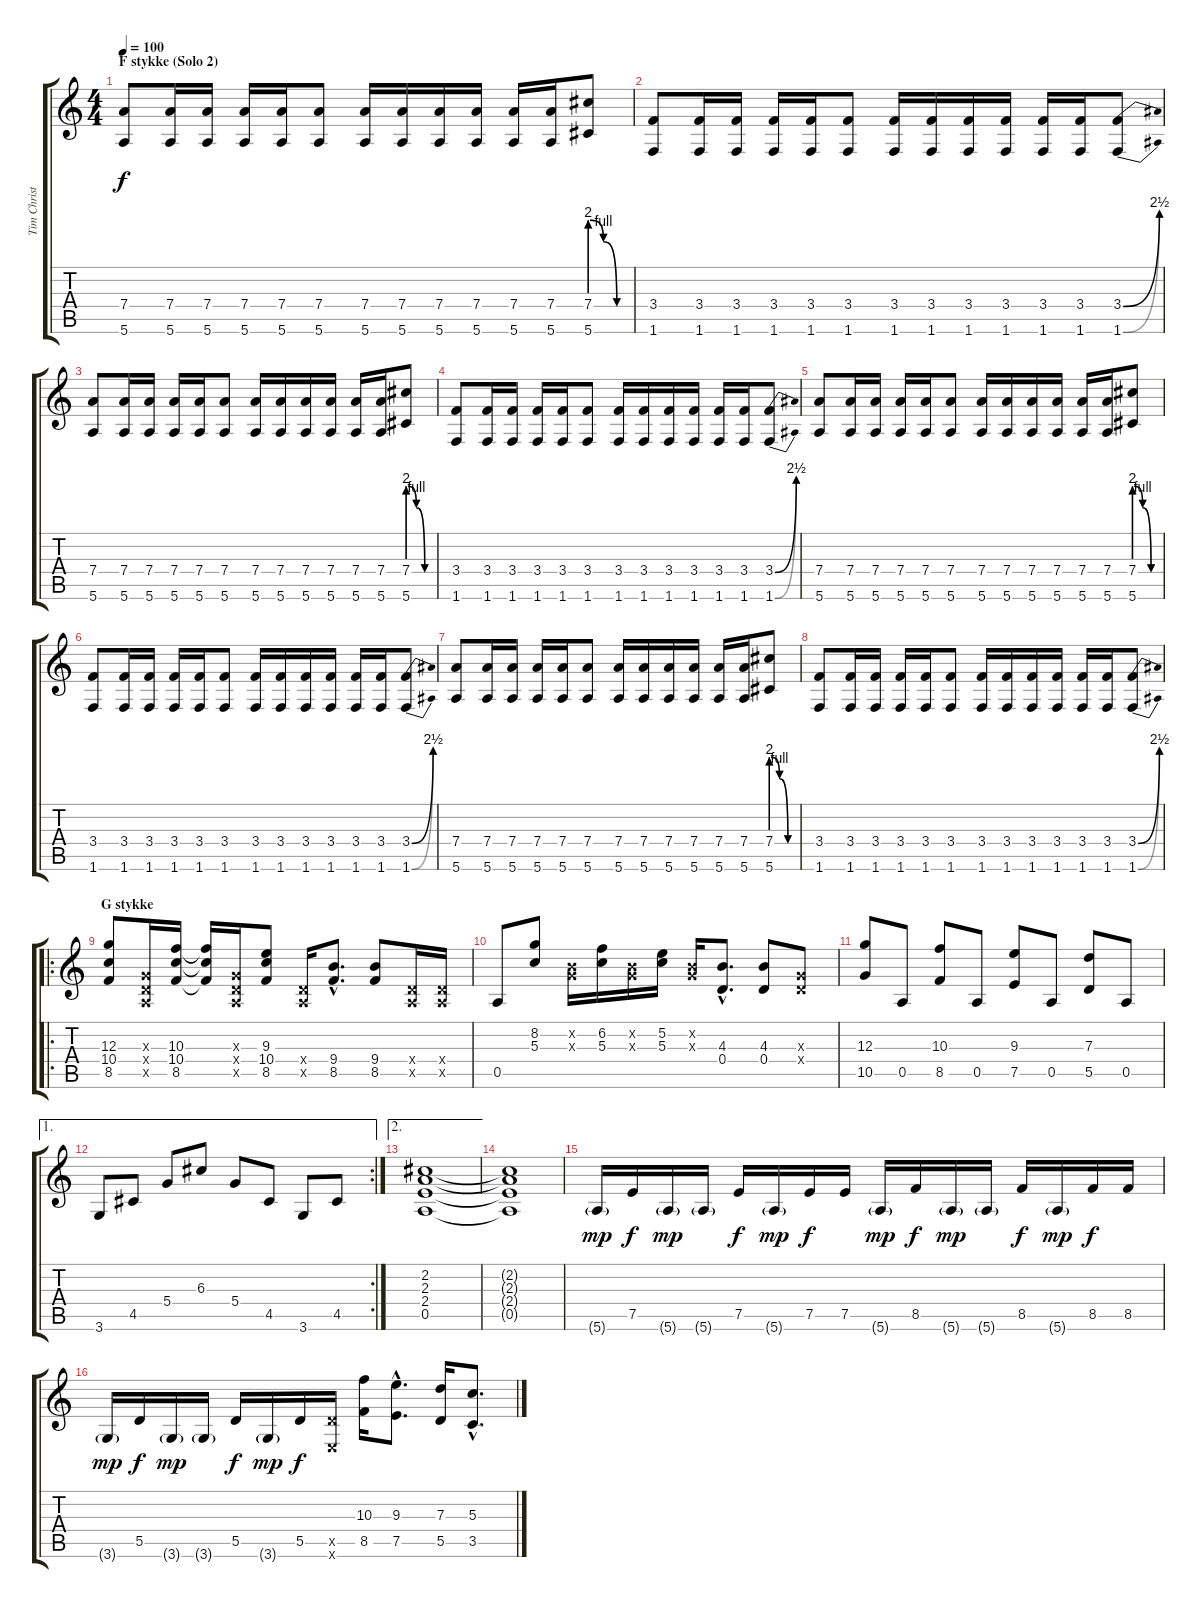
\track ("Tim Christensen (Guitar 1)" "Tim Christ") {instrument distortionguitar}
\staff {score tabs}
\tuning (E4 B3 G3 D3 A2 E2) {hide}
\ts (4 4)
\section ("" "F stykke (Solo 2)")
\tempo 100
\clef g2
\ks c
(7.4 5.6).8{dy f} (7.4 5.6).16 (7.4 5.6).16 (7.4 5.6).16 (7.4 5.6).16 (7.4 5.6).8 (7.4 5.6).16 (7.4 5.6).16 (7.4 5.6).16 (7.4 5.6).16 (7.4 5.6).16 (7.4 5.6).16 (7.4{be (custom 0 8 20 4 40 0 60 0)} 5.6{be (custom 0 8 20 4 40 0 60 0)}).8 |
(3.4 1.6).8 (3.4 1.6).16 (3.4 1.6).16 (3.4 1.6).16 (3.4 1.6).16 (3.4 1.6).8 (3.4 1.6).16 (3.4 1.6).16 (3.4 1.6).16 (3.4 1.6).16 (3.4 1.6).16 (3.4 1.6).16 (3.4{be (bend 0 0 60 10)} 1.6{be (bend 0 0 60 10)}).8 |
(7.4 5.6).8 (7.4 5.6).16 (7.4 5.6).16 (7.4 5.6).16 (7.4 5.6).16 (7.4 5.6).8 (7.4 5.6).16 (7.4 5.6).16 (7.4 5.6).16 (7.4 5.6).16 (7.4 5.6).16 (7.4 5.6).16 (7.4{be (custom 0 8 20 4 40 0 60 0)} 5.6{be (custom 0 8 20 4 40 0 60 0)}).8 |
(3.4 1.6).8 (3.4 1.6).16 (3.4 1.6).16 (3.4 1.6).16 (3.4 1.6).16 (3.4 1.6).8 (3.4 1.6).16 (3.4 1.6).16 (3.4 1.6).16 (3.4 1.6).16 (3.4 1.6).16 (3.4 1.6).16 (3.4{be (bend 0 0 60 10)} 1.6{be (bend 0 0 60 10)}).8 |
(7.4 5.6).8 (7.4 5.6).16 (7.4 5.6).16 (7.4 5.6).16 (7.4 5.6).16 (7.4 5.6).8 (7.4 5.6).16 (7.4 5.6).16 (7.4 5.6).16 (7.4 5.6).16 (7.4 5.6).16 (7.4 5.6).16 (7.4{be (custom 0 8 20 4 40 0 60 0)} 5.6{be (custom 0 8 20 4 40 0 60 0)}).8 |
(3.4 1.6).8 (3.4 1.6).16 (3.4 1.6).16 (3.4 1.6).16 (3.4 1.6).16 (3.4 1.6).8 (3.4 1.6).16 (3.4 1.6).16 (3.4 1.6).16 (3.4 1.6).16 (3.4 1.6).16 (3.4 1.6).16 (3.4{be (bend 0 0 60 10)} 1.6{be (bend 0 0 60 10)}).8 |
(7.4 5.6).8 (7.4 5.6).16 (7.4 5.6).16 (7.4 5.6).16 (7.4 5.6).16 (7.4 5.6).8 (7.4 5.6).16 (7.4 5.6).16 (7.4 5.6).16 (7.4 5.6).16 (7.4 5.6).16 (7.4 5.6).16 (7.4{be (custom 0 8 20 4 40 0 60 0)} 5.6{be (custom 0 8 20 4 40 0 60 0)}).8 |
(3.4 1.6).8 (3.4 1.6).16 (3.4 1.6).16 (3.4 1.6).16 (3.4 1.6).16 (3.4 1.6).8 (3.4 1.6).16 (3.4 1.6).16 (3.4 1.6).16 (3.4 1.6).16 (3.4 1.6).16 (3.4 1.6).16 (3.4{be (bend 0 0 60 10)} 1.6{be (bend 0 0 60 10)}).8 |
\ro
\section ("" "G stykke")
(12.3 10.4 8.5).8{volume 16 balance 3} (0.3{x} 0.4{x} 0.5{x}).16 (10.3 10.4 8.5).16 (10.3{t} 10.4{t} 8.5{t}).16 (0.3{x} 0.4{x} 0.5{x}).16 (9.3 10.4 8.5).8 (0.4{x} 0.5{x}).16 (9.4{hac} 8.5{hac}).8{d} (9.4 8.5).8 (0.4{x} 0.5{x}).16 (0.4{x} 0.5{x}).16 |
0.5.8 (8.2 5.3).8 (0.2{x} 0.3{x}).16 (6.2 5.3).16 (0.2{x} 0.3{x}).16 (5.2 5.3).16 (0.2{x} 0.3{x}).16 (4.3{hac} 0.4{hac}).8{d} (4.3 0.4).8 (0.3{x} 0.4{x}).8 |
(12.3 10.5).8 0.5.8 (10.3 8.5).8 0.5.8 (9.3 7.5).8 0.5.8 (7.3 5.5).8 0.5.8 |
\ae 1
\rc 2
3.6.8 4.5.8 5.4.8 6.3.8 5.4.8 4.5.8 3.6.8 4.5.8 |
\ae 2
(2.2 2.3 2.4 0.5).1 |
(2.2{t} 2.3{t} 2.4{t} 0.5{t}).1 |
5.6{g}.16{dy mp} 7.5.16{dy f} 5.6{g}.16{dy mp} 5.6{g}.16 7.5.16{dy f} 5.6{g}.16{dy mp} 7.5.16{dy f} 7.5.16 5.6{g}.16{dy mp} 8.5.16{dy f} 5.6{g}.16{dy mp} 5.6{g}.16 8.5.16{dy f} 5.6{g}.16{dy mp} 8.5.16{dy f} 8.5.16 |
3.6{g}.16{dy mp} 5.5.16{dy f} 3.6{g}.16{dy mp} 3.6{g}.16 5.5.16{dy f} 3.6{g}.16{dy mp} 5.5.16{dy f} (5.5{x} 0.6{x}).16 (10.3 8.5).16 (9.3{hac} 7.5{hac}).8{d} (7.3 5.5).16 (5.3{hac} 3.5{hac}).8{d}
